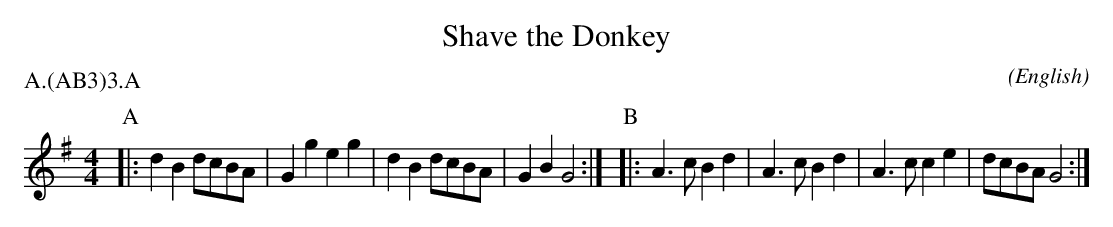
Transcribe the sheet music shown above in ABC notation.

X:1
T:Shave the Donkey
M:4/4
C:
O:English
P:A.(AB3)3.A
K:G
P:A
|: d2 B2 dcBA | G2 g2 e2 g2 | d2 B2 dcBA | G2 B2 G4 :|\
P:B
|: A3 c B2 d2 | A3 c  B2 d2 | A3 c c2 e2 | dcBA  G4 :|
